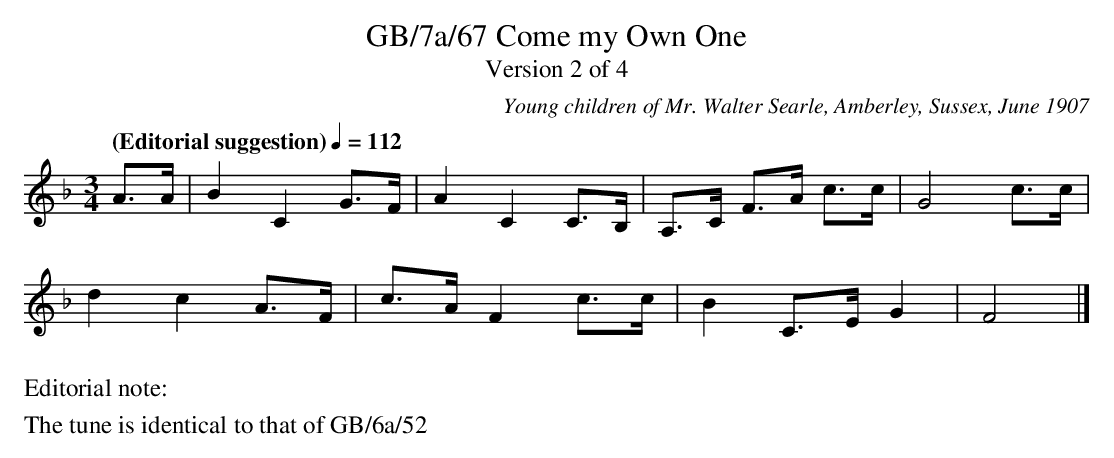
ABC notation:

X:1
T:GB/7a/67 Come my Own One
T:Version 2 of 4
C:Young children of Mr. Walter Searle, Amberley, Sussex, June 1907
L:1/8
Q:"(Editorial suggestion)" 1/4=112
M:3/4
K:F
A>A | B2 C2 G>F | A2 C2 C>B, | A,>C F>A c>c | G4 c>c |
d2 c2 A>F | c>A F2 c>c | B2 C>E G2 | F4 |]
